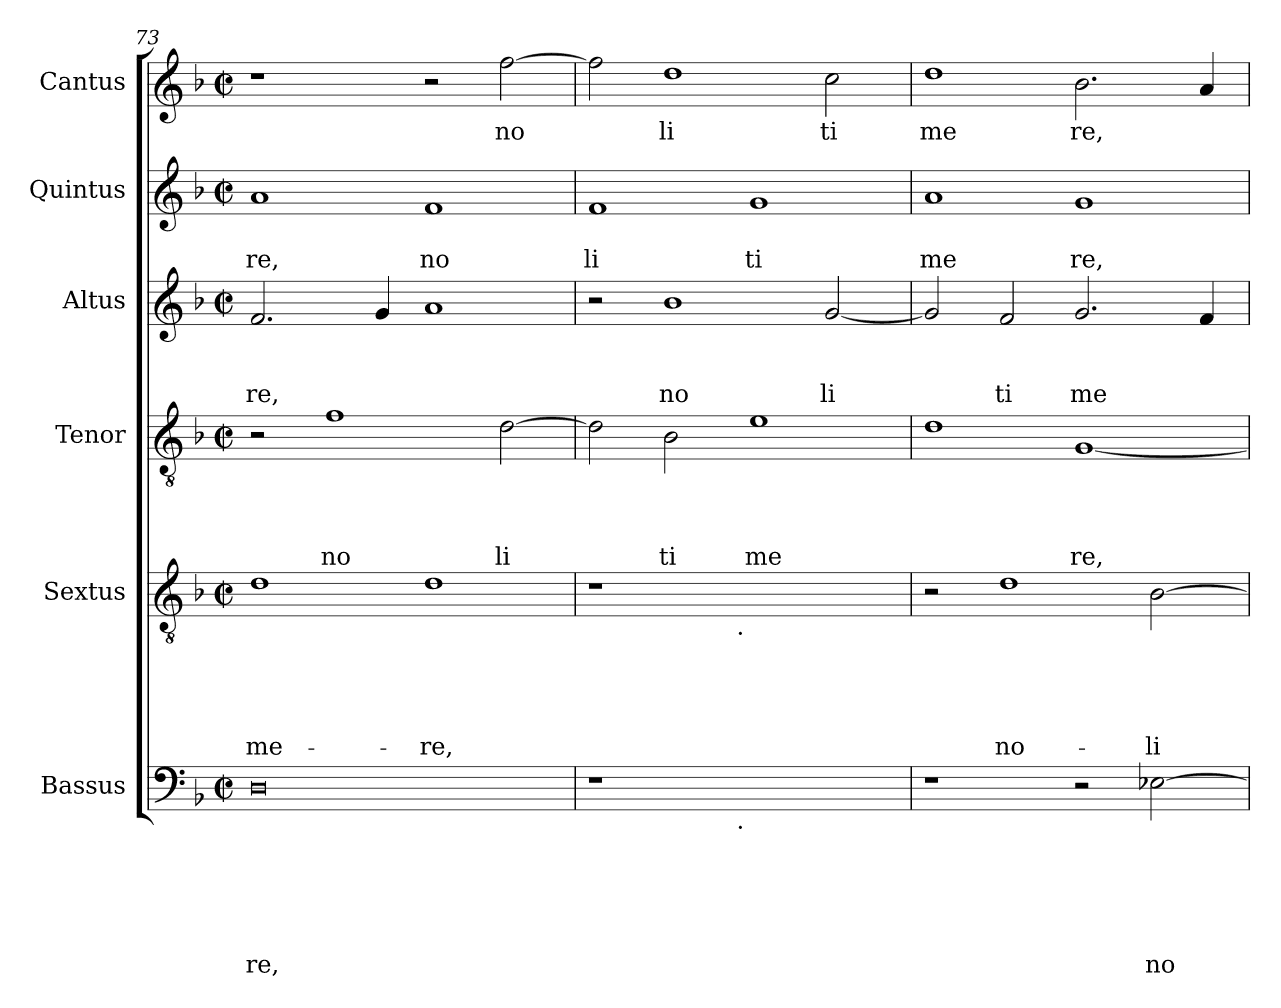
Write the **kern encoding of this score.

**kern	**text	**text	**text	**text	**text	**text	**kern	**text	**text	**text	**text	**text	**kern	**text	**text	**text	**text	**kern	**text	**text	**text	**kern	**text	**text	**kern	**text
*part6	*part6	*part6	*part6	*part6	*part6	*part6	*part5	*part5	*part5	*part5	*part5	*part5	*part4	*part4	*part4	*part4	*part4	*part3	*part3	*part3	*part3	*part2	*part2	*part2	*part1	*part1
*staff6	*staff6	*staff6	*staff6	*staff6	*staff6	*staff6	*staff5	*staff5	*staff5	*staff5	*staff5	*staff5	*staff4	*staff4	*staff4	*staff4	*staff4	*staff3	*staff3	*staff3	*staff3	*staff2	*staff2	*staff2	*staff1	*staff1
*I"Bassus	*	*	*	*	*	*	*I"Sextus	*	*	*	*	*	*I"Tenor	*	*	*	*	*I"Altus	*	*	*	*I"Quintus	*	*	*I"Cantus	*
*clefF4	*	*	*	*	*	*	*clefGv2	*	*	*	*	*	*clefGv2	*	*	*	*	*clefG2	*	*	*	*clefG2	*	*	*clefG2	*
*k[b-]	*	*	*	*	*	*	*k[b-]	*	*	*	*	*	*k[b-]	*	*	*	*	*k[b-]	*	*	*	*k[b-]	*	*	*k[b-]	*
*F:	*	*	*	*	*	*	*F:	*	*	*	*	*	*F:	*	*	*	*	*F:	*	*	*	*F:	*	*	*F:	*
*M2/2	*	*	*	*	*	*	*M2/2	*	*	*	*	*	*M2/2	*	*	*	*	*M2/2	*	*	*	*M2/2	*	*	*M2/2	*
*met(c|)	*	*	*	*	*	*	*met(c|)	*	*	*	*	*	*met(c|)	*	*	*	*	*met(c|)	*	*	*	*met(c|)	*	*	*met(c|)	*
=73	=73	=73	=73	=73	=73	=73	=73	=73	=73	=73	=73	=73	=73	=73	=73	=73	=73	=73	=73	=73	=73	=73	=73	=73	=73	=73
!	!	!	!	!	!	!LO:LY:b	!	!	!	!	!	!LO:LY:b	!	!	!	!	!	!	!	!	!LO:LY:b	!	!	!LO:LY:b	!	!
0D	.	.	.	.	.	re,	1d	.	.	.	.	-me-	2r	.	.	.	.	2.f/	.	.	re,	1a	.	re,	1r	.
!	!	!	!	!	!	!	!	!	!	!	!	!	!	!	!	!	!LO:LY:b	!	!	!	!	!	!	!	!	!
.	.	.	.	.	.	.	.	.	.	.	.	.	1f	.	.	.	no	.	.	.	.	.	.	.	.	.
.	.	.	.	.	.	.	.	.	.	.	.	.	.	.	.	.	.	4g/	.	.	.	.	.	.	.	.
!	!	!	!	!	!	!	!	!	!	!	!	!LO:LY:b	!	!	!	!	!	!	!	!	!	!	!	!LO:LY:b	!	!
.	.	.	.	.	.	.	1d	.	.	.	.	-re,	.	.	.	.	.	1a	.	.	.	1f	.	no	2r	.
!	!	!	!	!	!	!	!	!	!	!	!	!	!	!	!	!	!LO:LY:b	!	!	!	!	!	!	!	!	!LO:LY:b
.	.	.	.	.	.	.	.	.	.	.	.	.	[>2d\	.	.	.	li	.	.	.	.	.	.	.	[>2ff\	no
=74	=74	=74	=74	=74	=74	=74	=74	=74	=74	=74	=74	=74	=74	=74	=74	=74	=74	=74	=74	=74	=74	=74	=74	=74	=74	=74
!	!	!	!	!	!	!	!	!	!	!	!	!	!	!	!	!	!	!	!	!	!	!	!	!LO:LY:b	!	!
*^	*	*	*	*	*	*	*^	*	*	*	*	*	*	*	*	*	*	*	*	*	*	*	*	*	*	*
1r	2ryy	.	.	.	.	.	.	1r	2ryy	.	.	.	.	.	2d\]	.	.	.	.	2r	.	.	.	1f	.	li	2ff\]	.
!	!	!	!	!	!	!	!	!	!	!	!	!	!	!	!	!	!	!	!LO:LY:b	!	!	!	!LO:LY:b	!	!	!	!	!LO:LY:b
.	4...ryy	.	.	.	.	.	.	.	4...ryy	.	.	.	.	.	2B-\	.	.	.	ti	1b-	.	.	no	.	.	.	1dd	li
!	!	!	!	!	!	!	!	!	!LO:TX:b:t=.	!	!	!	!	!	!	!	!	!	!	!	!	!	!	!	!	!	!	!
!	!LO:TX:b:t=.	!	!	!	!	!	!	!	!	!	!	!	!	!	!	!	!	!	!	!	!	!	!	!	!	!	!	!
.	1ryy	.	.	.	.	.	.	.	1ryy	.	.	.	.	.	.	.	.	.	.	.	.	.	.	.	.	.	.	.
!	!	!	!	!	!	!	!	!	!	!	!	!	!	!	!	!	!	!	!LO:LY:b	!	!	!	!	!	!	!LO:LY:b	!	!
1ryy	.	.	.	.	.	.	.	1ryy	.	.	.	.	.	.	1e	.	.	.	me	.	.	.	.	1g	.	ti	.	.
!	!	!	!	!	!	!	!	!	!	!	!	!	!	!	!	!	!	!	!	!	!	!	!LO:LY:b	!	!	!	!	!LO:LY:b
.	.	.	.	.	.	.	.	.	.	.	.	.	.	.	.	.	.	.	.	[<2g/	.	.	li	.	.	.	2cc\	ti
.	32ryy	.	.	.	.	.	.	.	32ryy	.	.	.	.	.	.	.	.	.	.	.	.	.	.	.	.	.	.	.
=75	=75	=75	=75	=75	=75	=75	=75	=75	=75	=75	=75	=75	=75	=75	=75	=75	=75	=75	=75	=75	=75	=75	=75	=75	=75	=75	=75	=75
!	!	!	!	!	!	!	!	!	!	!	!	!	!	!	!	!	!	!	!	!	!	!	!	!	!	!LO:LY:b	!	!LO:LY:b
*v	*v	*	*	*	*	*	*	*	*	*	*	*	*	*	*	*	*	*	*	*	*	*	*	*	*	*	*	*
*	*	*	*	*	*	*	*v	*v	*	*	*	*	*	*	*	*	*	*	*	*	*	*	*	*	*	*	*
1r	.	.	.	.	.	.	2r	.	.	.	.	.	1d	.	.	.	.	2g/]	.	.	.	1a	.	me	1dd	me
!	!	!	!	!	!	!	!	!	!	!	!	!LO:LY:b	!	!	!	!	!	!	!	!	!LO:LY:b	!	!	!	!	!
.	.	.	.	.	.	.	1d	.	.	.	.	no-	.	.	.	.	.	2f/	.	.	ti	.	.	.	.	.
!	!	!	!	!	!	!	!	!	!	!	!	!	!	!	!	!	!LO:LY:b	!	!	!	!LO:LY:b	!	!	!LO:LY:b	!	!LO:LY:b
2r	.	.	.	.	.	.	.	.	.	.	.	.	[<1G	.	.	.	re,	2.g/	.	.	me	1g	.	re,	2.b-\	re,
!	!	!	!	!	!	!LO:LY:b	!	!	!	!	!	!LO:LY:b	!	!	!	!	!	!	!	!	!	!	!	!	!	!
[<2E-X\	.	.	.	.	.	no	[<2B-\	.	.	.	.	-li	.	.	.	.	.	.	.	.	.	.	.	.	.	.
.	.	.	.	.	.	.	.	.	.	.	.	.	.	.	.	.	.	4f/	.	.	.	.	.	.	4a/	.
=	=	=	=	=	=	=	=	=	=	=	=	=	=	=	=	=	=	=	=	=	=	=	=	=	=	=
*-	*-	*-	*-	*-	*-	*-	*-	*-	*-	*-	*-	*-	*-	*-	*-	*-	*-	*-	*-	*-	*-	*-	*-	*-	*-	*-
